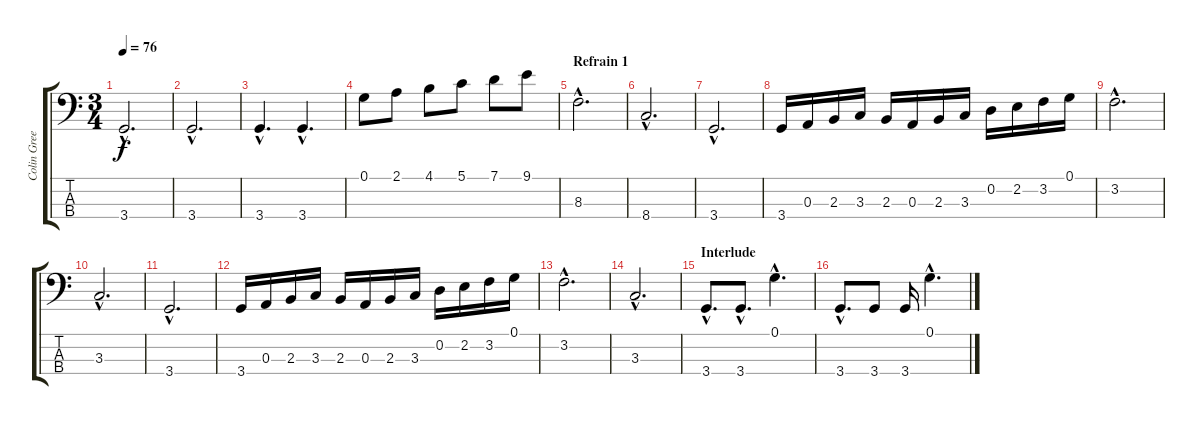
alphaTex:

\track ("Colin Greenwood" "Colin Gree") {instrument electricbassfinger}
\staff {score tabs}
\tuning (G2 D2 A1 E1) {hide}
\ts (3 4)
\tempo 76
\clef f4
\ks c
3.4{hac}.2{d dy f} |
3.4{hac}.2{d} |
3.4{hac}.4{d} 3.4{hac}.4{d} |
0.1.8 2.1.8 4.1.8 5.1.8 7.1.8 9.1.8 |
\section ("" "Refrain 1")
8.3{hac}.2{d} |
8.4{hac}.2{d} |
3.4{hac}.2{d} |
3.4.16 0.3.16 2.3.16 3.3.16 2.3.16 0.3.16 2.3.16 3.3.16 0.2.16 2.2.16 3.2.16 0.1.16 |
3.2{hac}.2{d} |
3.3{hac}.2{d} |
3.4{hac}.2{d} |
3.4.16 0.3.16 2.3.16 3.3.16 2.3.16 0.3.16 2.3.16 3.3.16 0.2.16 2.2.16 3.2.16 0.1.16 |
3.2{hac}.2{d} |
3.3{hac}.2{d} |
\section ("" "Interlude")
3.4{hac}.8{d} 3.4{hac}.8{d} 0.1{hac}.4{d} |
3.4{hac}.8{d} 3.4.8 3.4.16 0.1{hac}.4{d}
